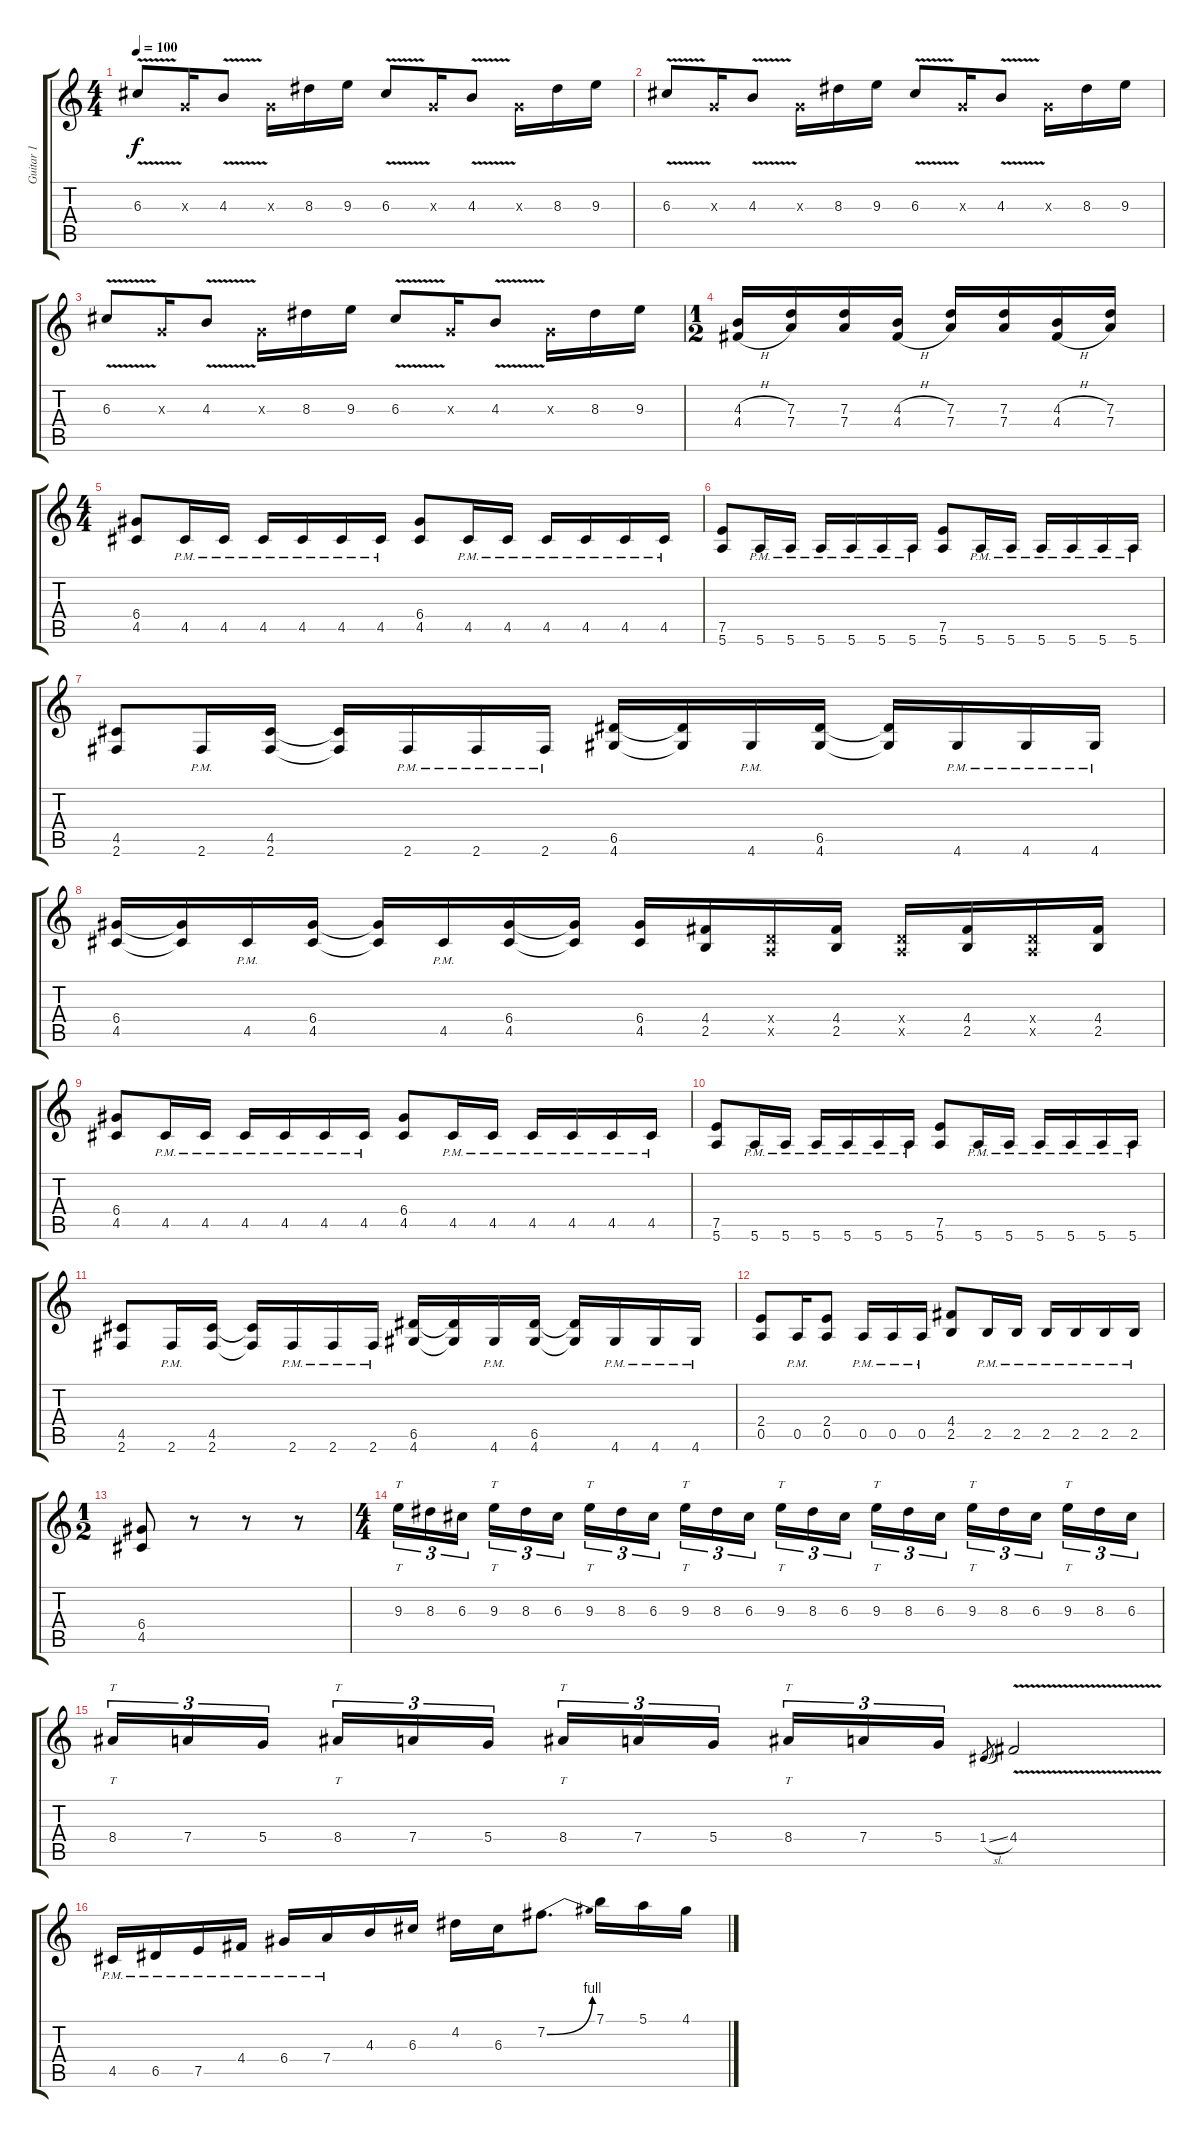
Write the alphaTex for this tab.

\track ("Guitar 1" "Guitar 1") {instrument overdrivenguitar}
\staff {score tabs}
\tuning (E4 B3 G3 D3 A2 E2) {hide}
\ts (4 4)
\tempo 100
\clef g2
\ks c
6.3{v}.8{dy f} 0.3{x}.16 4.3{v}.8 0.3{x}.16 8.3.16 9.3.16 6.3{v}.8 0.3{x}.16 4.3{v}.8 0.3{x}.16 8.3.16 9.3.16 |
6.3{v}.8 0.3{x}.16 4.3{v}.8 0.3{x}.16 8.3.16 9.3.16 6.3{v}.8 0.3{x}.16 4.3{v}.8 0.3{x}.16 8.3.16 9.3.16 |
6.3{v}.8 0.3{x}.16 4.3{v}.8 0.3{x}.16 8.3.16 9.3.16 6.3{v}.8 0.3{x}.16 4.3{v}.8 0.3{x}.16 8.3.16 9.3.16 |
\ts (1 2)
(4.3{h} 4.4{h}).16 (7.3 7.4).16 (7.3 7.4).16 (4.3{h} 4.4{h}).16 (7.3 7.4).16 (7.3 7.4).16 (4.3{h} 4.4{h}).16 (7.3 7.4).16 |
\ts (4 4)
(6.4 4.5).8 4.5{pm}.16 4.5{pm}.16 4.5{pm}.16 4.5{pm}.16 4.5{pm}.16 4.5{pm}.16 (6.4 4.5).8 4.5{pm}.16 4.5{pm}.16 4.5{pm}.16 4.5{pm}.16 4.5{pm}.16 4.5{pm}.16 |
(7.5 5.6).8 5.6{pm}.16 5.6{pm}.16 5.6{pm}.16 5.6{pm}.16 5.6{pm}.16 5.6{pm}.16 (7.5 5.6).8 5.6{pm}.16 5.6{pm}.16 5.6{pm}.16 5.6{pm}.16 5.6{pm}.16 5.6{pm}.16 |
(4.5 2.6).8 2.6{pm}.16 (4.5 2.6).16 (4.5{t} 2.6{t}).16 2.6{pm}.16 2.6{pm}.16 2.6{pm}.16 (6.5 4.6).16 (6.5{t} 4.6{t}).16 4.6{pm}.16 (6.5 4.6).16 (6.5{t} 4.6{t}).16 4.6{pm}.16 4.6{pm}.16 4.6{pm}.16 |
(6.4 4.5).16 (6.4{t} 4.5{t}).16 4.5{pm}.16 (6.4 4.5).16 (6.4{t} 4.5{t}).16 4.5{pm}.16 (6.4 4.5).16 (6.4{t} 4.5{t}).16 (6.4 4.5).16 (4.4 2.5).16 (0.4{x} 0.5{x}).16 (4.4 2.5).16 (0.4{x} 0.5{x}).16 (4.4 2.5).16 (0.4{x} 0.5{x}).16 (4.4 2.5).16 |
(6.4 4.5).8 4.5{pm}.16 4.5{pm}.16 4.5{pm}.16 4.5{pm}.16 4.5{pm}.16 4.5{pm}.16 (6.4 4.5).8 4.5{pm}.16 4.5{pm}.16 4.5{pm}.16 4.5{pm}.16 4.5{pm}.16 4.5{pm}.16 |
(7.5 5.6).8 5.6{pm}.16 5.6{pm}.16 5.6{pm}.16 5.6{pm}.16 5.6{pm}.16 5.6{pm}.16 (7.5 5.6).8 5.6{pm}.16 5.6{pm}.16 5.6{pm}.16 5.6{pm}.16 5.6{pm}.16 5.6{pm}.16 |
(4.5 2.6).8 2.6{pm}.16 (4.5 2.6).16 (4.5{t} 2.6{t}).16 2.6{pm}.16 2.6{pm}.16 2.6{pm}.16 (6.5 4.6).16 (6.5{t} 4.6{t}).16 4.6{pm}.16 (6.5 4.6).16 (6.5{t} 4.6{t}).16 4.6{pm}.16 4.6{pm}.16 4.6{pm}.16 |
(2.4 0.5).8 0.5{pm}.16 (2.4 0.5).8 0.5{pm}.16 0.5{pm}.16 0.5{pm}.16 (4.4 2.5).8 2.5{pm}.16 2.5{pm}.16 2.5{pm}.16 2.5{pm}.16 2.5{pm}.16 2.5{pm}.16 |
\ts (1 2)
(6.4 4.5).8 r.8 r.8 r.8 |
\ts (4 4)
9.3.16{tt tu (3 2)} 8.3.16{tu (3 2)} 6.3.16{tu (3 2) beam splitsecondary} 9.3.16{tt tu (3 2)} 8.3.16{tu (3 2)} 6.3.16{tu (3 2)} 9.3.16{tt tu (3 2)} 8.3.16{tu (3 2)} 6.3.16{tu (3 2) beam splitsecondary} 9.3.16{tt tu (3 2)} 8.3.16{tu (3 2)} 6.3.16{tu (3 2)} 9.3.16{tt tu (3 2)} 8.3.16{tu (3 2)} 6.3.16{tu (3 2) beam splitsecondary} 9.3.16{tt tu (3 2)} 8.3.16{tu (3 2)} 6.3.16{tu (3 2)} 9.3.16{tt tu (3 2)} 8.3.16{tu (3 2)} 6.3.16{tu (3 2) beam splitsecondary} 9.3.16{tt tu (3 2)} 8.3.16{tu (3 2)} 6.3.16{tu (3 2)} |
8.4.16{tt tu (3 2)} 7.4.16{tu (3 2)} 5.4.16{tu (3 2) beam splitsecondary} 8.4.16{tt tu (3 2)} 7.4.16{tu (3 2)} 5.4.16{tu (3 2)} 8.4.16{tt tu (3 2)} 7.4.16{tu (3 2)} 5.4.16{tu (3 2) beam splitsecondary} 8.4.16{tt tu (3 2)} 7.4.16{tu (3 2)} 5.4.16{tu (3 2)} 1.4{sl}.8{gr} 4.4{v}.2 |
4.5{pm}.16 6.5{pm}.16 7.5{pm}.16 4.4{pm}.16 6.4{pm}.16 7.4{pm}.16 4.3.16 6.3.16 4.2.16 6.3.16 7.2{be (bend 0 0 60 4)}.8{d} 7.1.16 5.1.16 4.1.16
